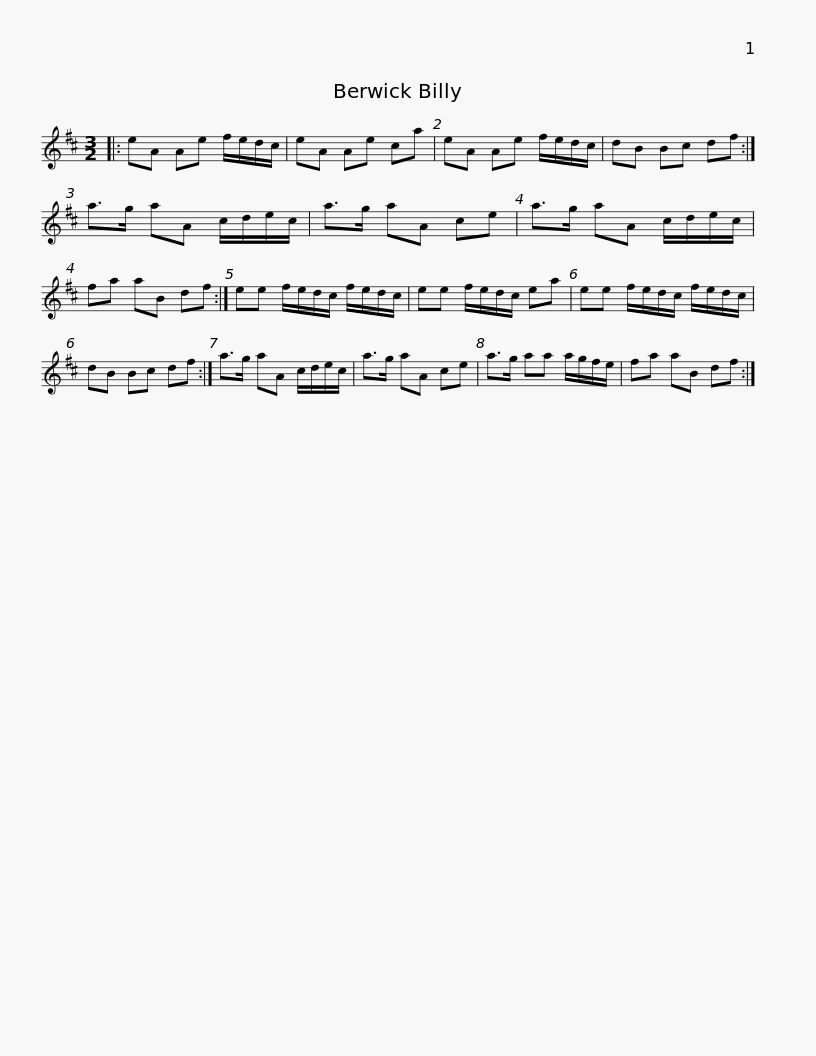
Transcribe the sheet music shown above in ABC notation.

X:1
L:1/8
M:3/2
I:linebreak $
K:D
V:1 treble
V:1
|: eA Ae f/e/d/c/ | eA Ae ca | eA Ae f/e/d/c/ | dB Bc df :| a>g aA c/d/e/c/ | %5
 a>g aA ce |$ a>g aA c/d/e/c/ | fa aB df :|$ ee f/e/d/c/ f/e/d/c/ | ee f/e/d/c/ ea | %10
 ee f/e/d/c/ f/e/d/c/ | dB Bc df :| a>g aA c/d/e/c/ |$ a>g aA ce | a>g aa a/g/f/e/ | %15
 fa aB df :| %16
